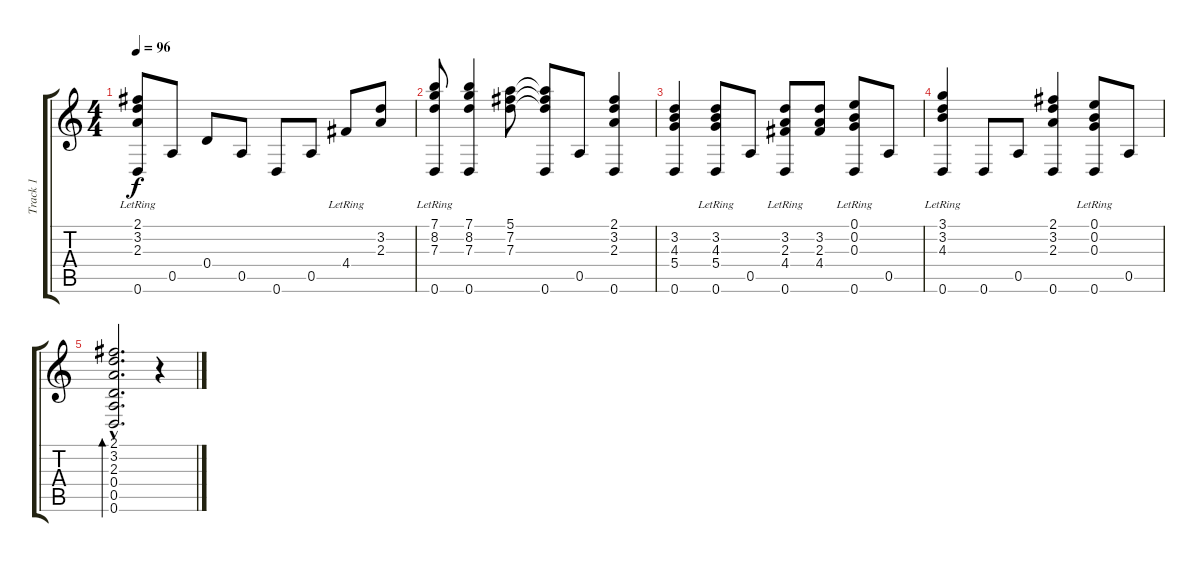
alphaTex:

\track ("Track 1" "Track 1") {instrument acousticguitarsteel}
\staff {score tabs}
\tuning (E4 B3 G3 D3 A2 D2) {hide}
\ts (4 4)
\tempo 96
\clef g2
\ks c
(2.1{lr} 3.2{lr} 2.3{lr} 0.6{lr}).8{dy f} 0.5.8 0.4.8 0.5.8 0.6.8 0.5.8 4.4{lr}.8 (3.2 2.3).8 |
(7.1 8.2 7.3 0.6{lr}).8 (7.1 8.2 7.3 0.6).4 (5.1 7.2 7.3).8 (5.1{t} 7.2{t} 7.3{t} 0.6).8 0.5.8 (2.1 3.2 2.3 0.6).4 |
(3.2 4.3 5.4 0.6).4 (3.2{lr} 4.3{lr} 5.4{lr} 0.6).8 0.5.8 (3.2 2.3 4.4 0.6{lr}).8 (3.2 2.3 4.4).8 (0.1{lr} 0.2{lr} 0.3{lr} 0.6).8 0.5.8 |
(3.1{lr} 3.2{lr} 4.3{lr} 0.6).4 0.6.8 0.5.8 (2.1 3.2 2.3 0.6).4 (0.1{lr} 0.2{lr} 0.3{lr} 0.6).8 0.5.8 |
(2.1{hac} 3.2{hac} 2.3{hac} 0.4{hac} 0.5{hac} 0.6{hac}).2{d bd 480} r.4
